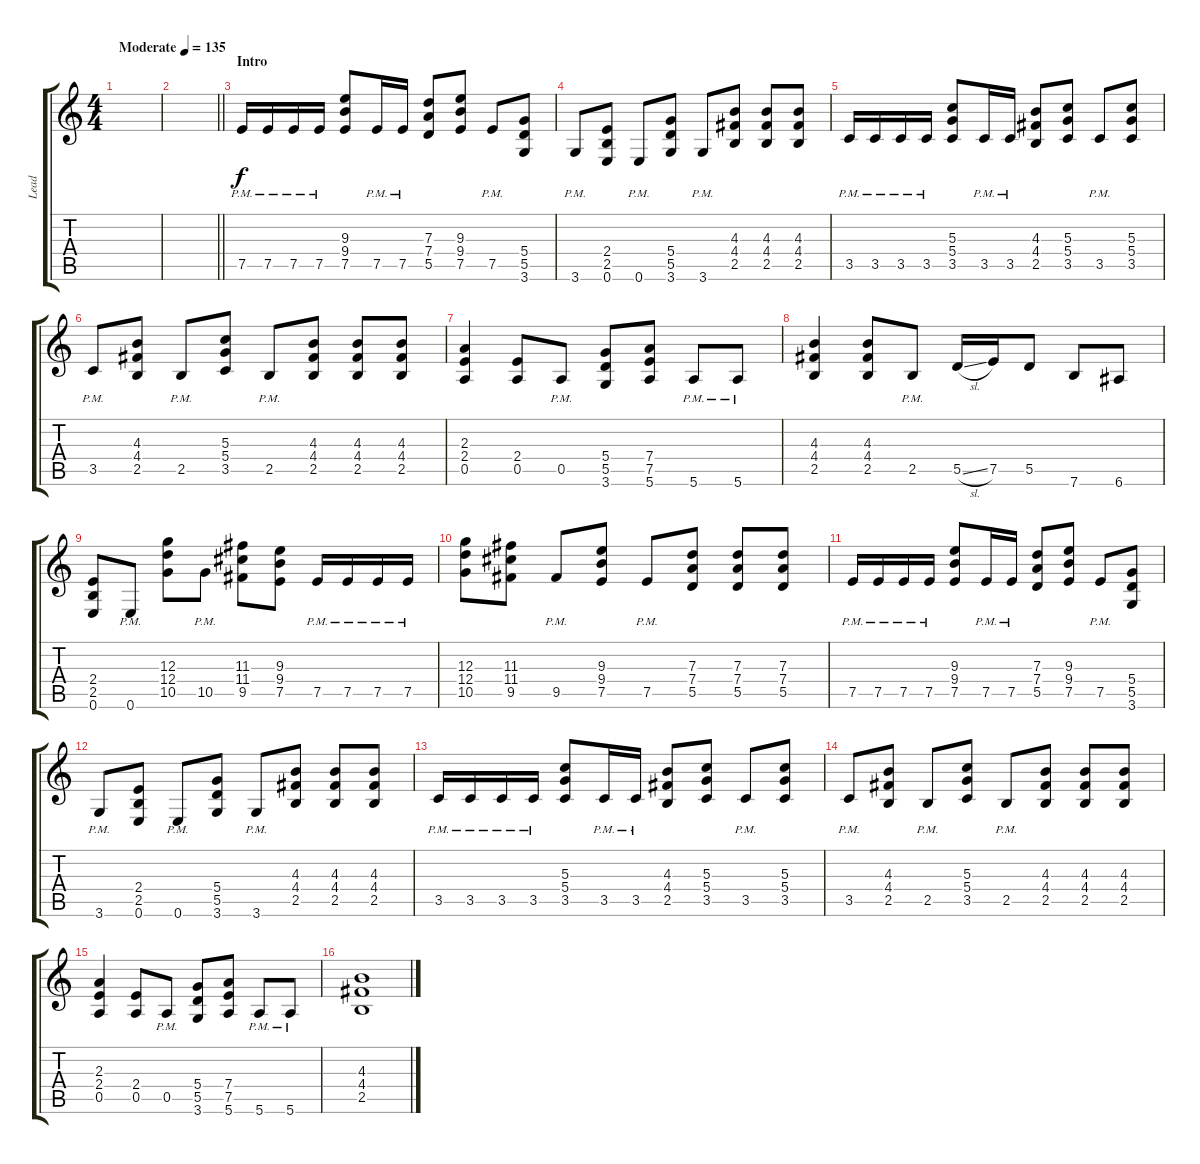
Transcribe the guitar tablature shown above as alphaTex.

\track ("Lead" "Lead") {instrument distortionguitar}
\staff {score tabs}
\tuning (E4 B3 G3 D3 A2 E2) {hide}
\ts (4 4)
\section ("" "")
\tempo (135 "Moderate")
\clef g2
\ks c
|
\barLineRight lightlight
|
\section ("" "Intro")
7.5{pm}.16 7.5{pm}.16 7.5{pm}.16 7.5{pm}.16 (9.3 9.4 7.5).8 7.5{pm}.16 7.5{pm}.16 (7.3 7.4 5.5).8 (9.3 9.4 7.5).8 7.5{pm}.8 (5.4 5.5 3.6).8 |
3.6{pm}.8 (2.4 2.5 0.6).8 0.6{pm}.8 (5.4 5.5 3.6).8 3.6{pm}.8 (4.3 4.4 2.5).8 (4.3 4.4 2.5).8 (4.3 4.4 2.5).8 |
3.5{pm}.16 3.5{pm}.16 3.5{pm}.16 3.5{pm}.16 (5.3 5.4 3.5).8 3.5{pm}.16 3.5{pm}.16 (4.3 4.4 2.5).8 (5.3 5.4 3.5).8 3.5{pm}.8 (5.3 5.4 3.5).8 |
3.5{pm}.8 (4.3 4.4 2.5).8 2.5{pm}.8 (5.3 5.4 3.5).8 2.5{pm}.8 (4.3 4.4 2.5).8 (4.3 4.4 2.5).8 (4.3 4.4 2.5).8 |
(2.3 2.4 0.5).4 (2.4 0.5).8 0.5{pm}.8 (5.4 5.5 3.6).8 (7.4 7.5 5.6).8 5.6{pm}.8 5.6{pm}.8 |
(4.3 4.4 2.5).4 (4.3 4.4 2.5).8 2.5{pm}.8 5.5{sl}.16 7.5.16 5.5.8 7.6.8 6.6.8 |
(2.4 2.5 0.6).8 0.6{pm}.8 (12.3 12.4 10.5).8 10.5{pm}.8 (11.3 11.4 9.5).8 (9.3 9.4 7.5).8 7.5{pm}.16 7.5{pm}.16 7.5{pm}.16 7.5{pm}.16 |
(12.3 12.4 10.5).8 (11.3 11.4 9.5).8 9.5{pm}.8 (9.3 9.4 7.5).8 7.5{pm}.8 (7.3 7.4 5.5).8 (7.3 7.4 5.5).8 (7.3 7.4 5.5).8 |
7.5{pm}.16 7.5{pm}.16 7.5{pm}.16 7.5{pm}.16 (9.3 9.4 7.5).8 7.5{pm}.16 7.5{pm}.16 (7.3 7.4 5.5).8 (9.3 9.4 7.5).8 7.5{pm}.8 (5.4 5.5 3.6).8 |
3.6{pm}.8 (2.4 2.5 0.6).8 0.6{pm}.8 (5.4 5.5 3.6).8 3.6{pm}.8 (4.3 4.4 2.5).8 (4.3 4.4 2.5).8 (4.3 4.4 2.5).8 |
3.5{pm}.16 3.5{pm}.16 3.5{pm}.16 3.5{pm}.16 (5.3 5.4 3.5).8 3.5{pm}.16 3.5{pm}.16 (4.3 4.4 2.5).8 (5.3 5.4 3.5).8 3.5{pm}.8 (5.3 5.4 3.5).8 |
3.5{pm}.8 (4.3 4.4 2.5).8 2.5{pm}.8 (5.3 5.4 3.5).8 2.5{pm}.8 (4.3 4.4 2.5).8 (4.3 4.4 2.5).8 (4.3 4.4 2.5).8 |
(2.3 2.4 0.5).4 (2.4 0.5).8 0.5{pm}.8 (5.4 5.5 3.6).8 (7.4 7.5 5.6).8 5.6{pm}.8 5.6{pm}.8 |
(4.3 4.4 2.5).1
